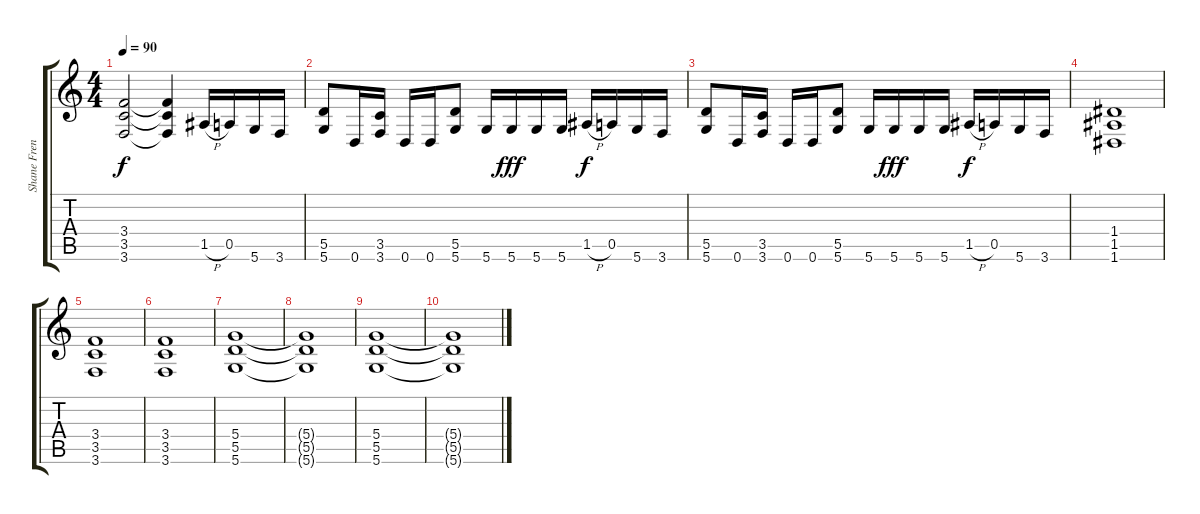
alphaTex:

\track ("Shane French" "Shane Fren") {instrument overdrivenguitar}
\staff {score tabs}
\tuning (E4 B3 G3 D3 A2 D2) {hide}
\ts (4 4)
\tempo 90
\clef g2
\ks c
(3.4 3.5 3.6).2{dy f} (3.4{t} 3.5{t} 3.6{t}).4 1.5{h}.16 0.5.16 5.6.16 3.6.16 |
(5.5 5.6).8 0.6.16 (3.5 3.6).16 0.6.16 0.6.16 (5.5 5.6).8 5.6.16 5.6.16{dy fff} 5.6.16 5.6.16 1.5{h}.16{dy f} 0.5.16 5.6.16 3.6.16 |
(5.5 5.6).8 0.6.16 (3.5 3.6).16 0.6.16 0.6.16 (5.5 5.6).8 5.6.16 5.6.16{dy fff} 5.6.16 5.6.16 1.5{h}.16{dy f} 0.5.16 5.6.16 3.6.16 |
(1.4 1.5 1.6).1 |
(3.4 3.5 3.6).1 |
(3.4 3.5 3.6).1 |
(5.4 5.5 5.6).1 |
(5.4{t} 5.5{t} 5.6{t}).1 |
(5.4 5.5 5.6).1 |
(5.4{t} 5.5{t} 5.6{t}).1
